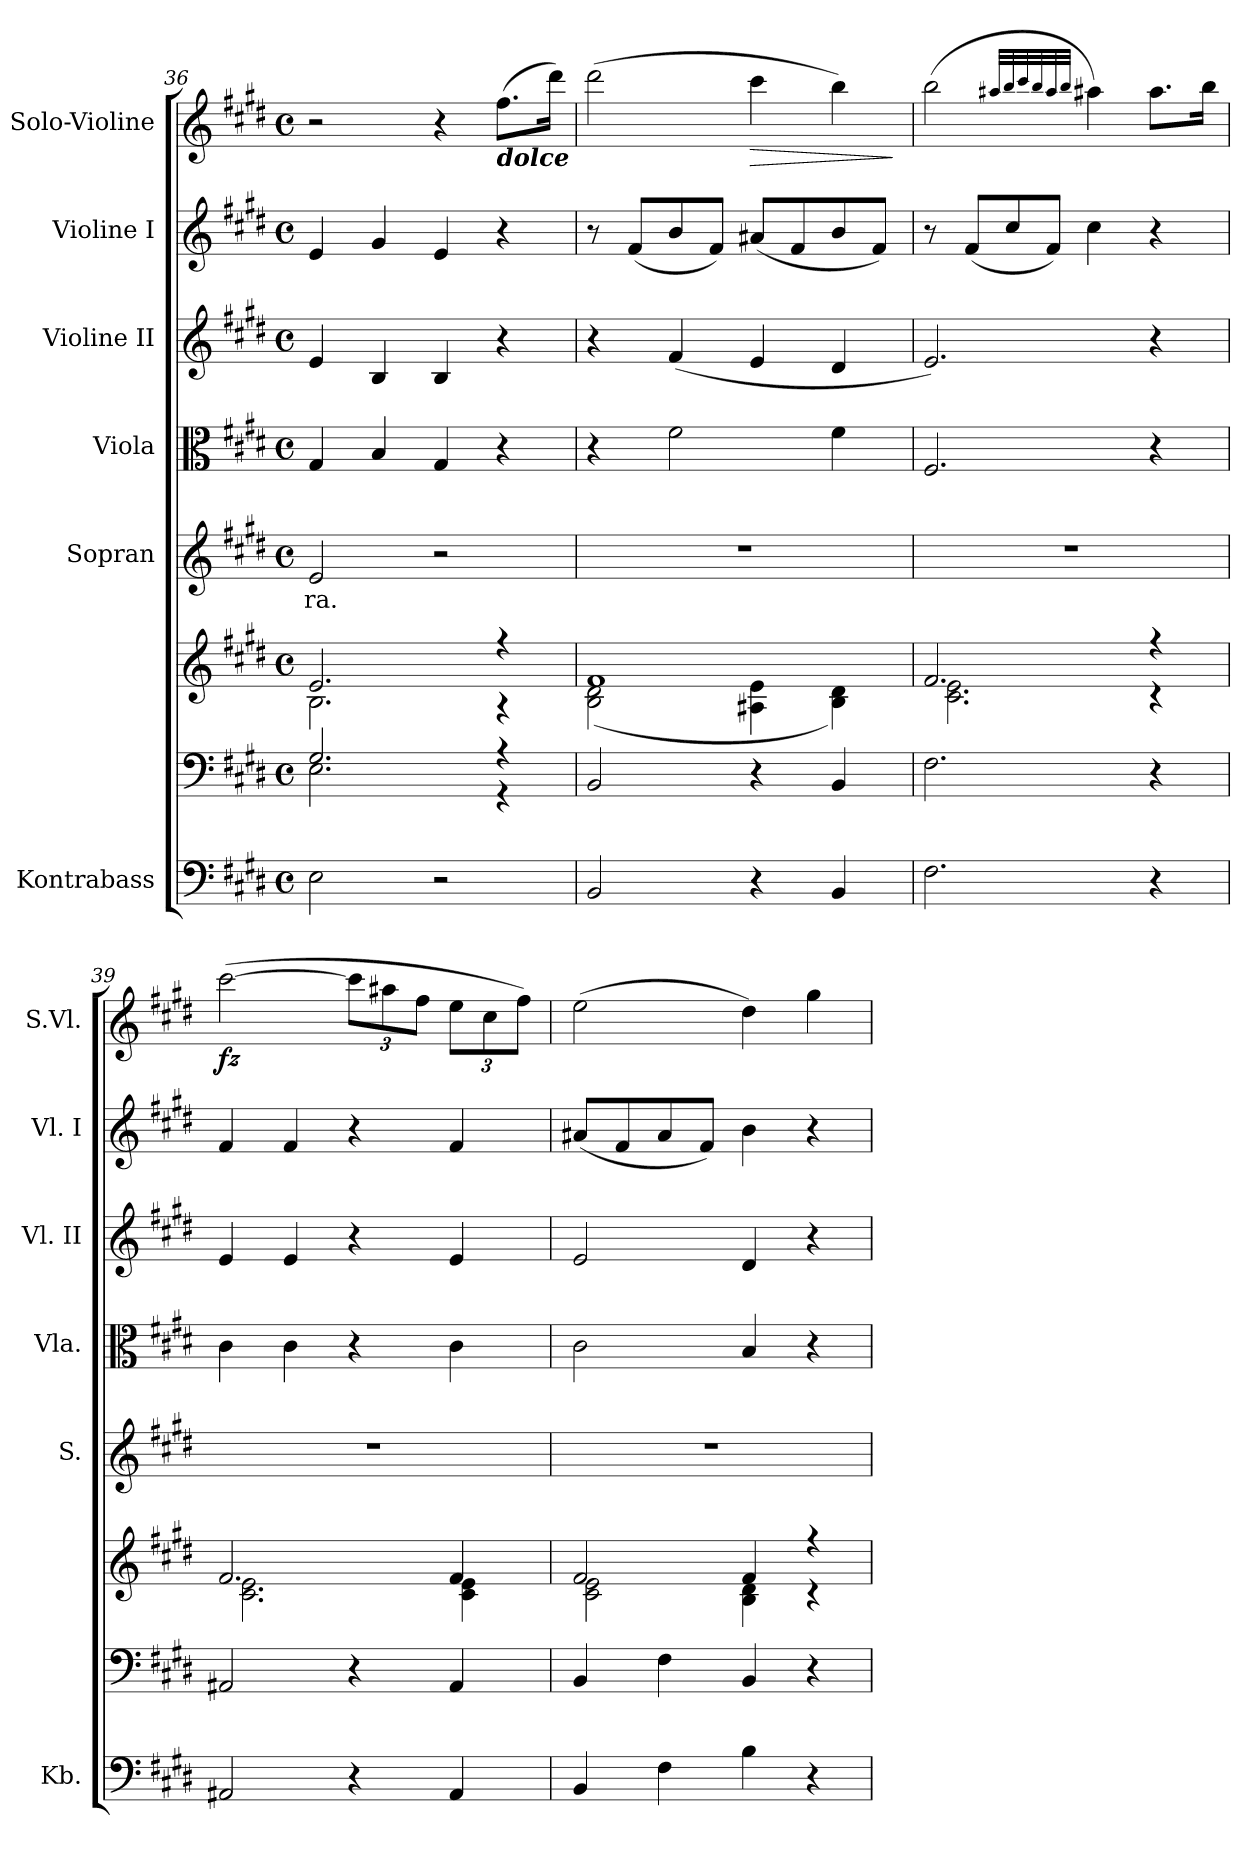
**kern	**kern	**kern	**kern	**text	**kern	**kern	**kern	**kern	**dynam
*part7	*part6	*part6	*part5	*part5	*part4	*part3	*part2	*part1	*part1
*staff8	*staff7	*staff6	*staff5	*staff5	*staff4	*staff3	*staff2	*staff1	*staff1
*I"Kontrabass	*	*	*I"Sopran	*	*I"Viola	*I"Violine II	*I"Violine I	*I"Solo-Violine	*
*I'Kb.	*	*	*I'S.	*	*I'Vla.	*I'Vl. II	*I'Vl. I	*I'S.Vl.	*
!!LO:PB:g=z
*clefF4	*clefF4	*clefG2	*clefG2	*	*clefC3	*clefG2	*clefG2	*clefG2	*
*ITrd7c12	*	*	*	*	*	*	*	*	*
*k[f#c#g#d#]	*k[f#c#g#d#]	*k[f#c#g#d#]	*k[f#c#g#d#]	*	*k[f#c#g#d#]	*k[f#c#g#d#]	*k[f#c#g#d#]	*k[f#c#g#d#]	*
*E:	*E:	*E:	*E:	*	*E:	*E:	*E:	*E:	*
*M4/4	*M4/4	*M4/4	*M4/4	*	*M4/4	*M4/4	*M4/4	*M4/4	*
*met(c)	*met(c)	*met(c)	*met(c)	*	*met(c)	*met(c)	*met(c)	*met(c)	*
=36	=36	=36	=36	=36	=36	=36	=36	=36	=36
*	*^	*^	*	*	*	*	*	*	*
!	!	!	!	!	!	!LO:LY:b	!	!	!	!	!
2EE\	2.G#/	2.E\	2.e/	2.B\	2e/	-ra.	4G#/	4e/	4e/	2r	.
.	.	.	.	.	.	.	4B/	4B/	4g#/	.	.
2r	.	.	.	.	2r	.	4G#/	4B/	4e/	4r	.
!	!	!	!	!	!	!	!	!	!	!LO:TX:b:Bi:t=dolce	!
.	4r	4r	4r	4r	.	.	4r	4r	4r	(>8.ff#\L	.
.	.	.	.	.	.	.	.	.	.	16ddd#\Jk)	.
*	*v	*v	*	*	*	*	*	*	*	*	*
=37	=37	=37	=37	=37	=37	=37	=37	=37	=37	=37
2BBB/	2BB/	1f#	(2B\ 2d#\	1r	.	4r	4r	8r	(>2ddd#\	.
.	.	.	.	.	.	.	.	(<8f#/L	.	.
.	.	.	.	.	.	2f#\	(<4f#/	8b/	.	.
.	.	.	.	.	.	.	.	8f#/J)	.	.
!	!	!	!	!	!	!	!	!	!	!LO:HP:b
4r	4r	.	4A#X\ 4e\	.	.	.	4e/	(<8a#X/L	4ccc#\	>
.	.	.	.	.	.	.	.	8f#/	.	.
4BBB/	4BB/	.	4B\ 4d#\)	.	.	4f#\	4d#/	8b/	4bb\)	.
.	.	.	.	.	.	.	.	8f#/J)	.	.
*	*	*v	*v	*	*	*	*	*	*	*
.	.	.	.	.	.	.	.	.	]
=38	=38	=38	=38	=38	=38	=38	=38	=38	=38
*	*	*^	*	*	*	*	*	*	*
2.FF#\	2.F#\	2.f#/	2.c#\ 2.e\	1r	.	2.F#/	2.e/)	8r	(>2bb\	.
.	.	.	.	.	.	.	.	(<8f#/L	.	.
.	.	.	.	.	.	.	.	8cc#/	.	.
.	.	.	.	.	.	.	.	8f#/J)	.	.
.	.	.	.	.	.	.	.	.	32qaa#X/LLL	.
.	.	.	.	.	.	.	.	.	32qbb/	.
.	.	.	.	.	.	.	.	.	32qccc#/	.
.	.	.	.	.	.	.	.	.	32qbb/	.
.	.	.	.	.	.	.	.	.	32qaa#/	.
.	.	.	.	.	.	.	.	.	32qbb/JJJ	.
.	.	.	.	.	.	.	.	4cc#\	4aa#\)	.
4r	4r	4r	4r	.	.	4r	4r	4r	8.aa#\L	.
.	.	.	.	.	.	.	.	.	16bb\Jk	.
=39	=39	=39	=39	=39	=39	=39	=39	=39	=39	=39
!	!	!	!	!	!	!	!	!	!	!LO:DY:b
2AAA#X/	2AA#X/	2.f#/	2.c#\ 2.e\	1r	.	4c#\	4e/	4f#/	(>[2ccc#\	fz
.	.	.	.	.	.	4c#\	4e/	4f#/	.	.
4r	4r	.	.	.	.	4r	4r	4r	12ccc#\L]	.
.	.	.	.	.	.	.	.	.	12aa#X\	.
.	.	.	.	.	.	.	.	.	12ff#\J	.
4AAA#/	4AA#/	4f#/	4c#\ 4e\	.	.	4c#\	4e/	4f#/	12ee\L	.
.	.	.	.	.	.	.	.	.	12cc#\	.
.	.	.	.	.	.	.	.	.	12ff#\J)	.
!!LO:PB:g=z
=40	=40	=40	=40	=40	=40	=40	=40	=40	=40	=40
4BBB/	4BB/	2f#/	2c#\ 2e\	1r	.	2c#\	2e/	(<8a#X/L	(>2ee\	.
.	.	.	.	.	.	.	.	8f#/	.	.
4FF#\	4F#\	.	.	.	.	.	.	8a#/	.	.
.	.	.	.	.	.	.	.	8f#/J)	.	.
4BB\	4BB/	4f#/	4B\ 4d#\	.	.	4B/	4d#/	4b\	4dd#\)	.
4r	4r	4r	4r	.	.	4r	4r	4r	4gg#\	.
*	*	*v	*v	*	*	*	*	*	*	*
=	=	=	=	=	=	=	=	=	=
*-	*-	*-	*-	*-	*-	*-	*-	*-	*-
